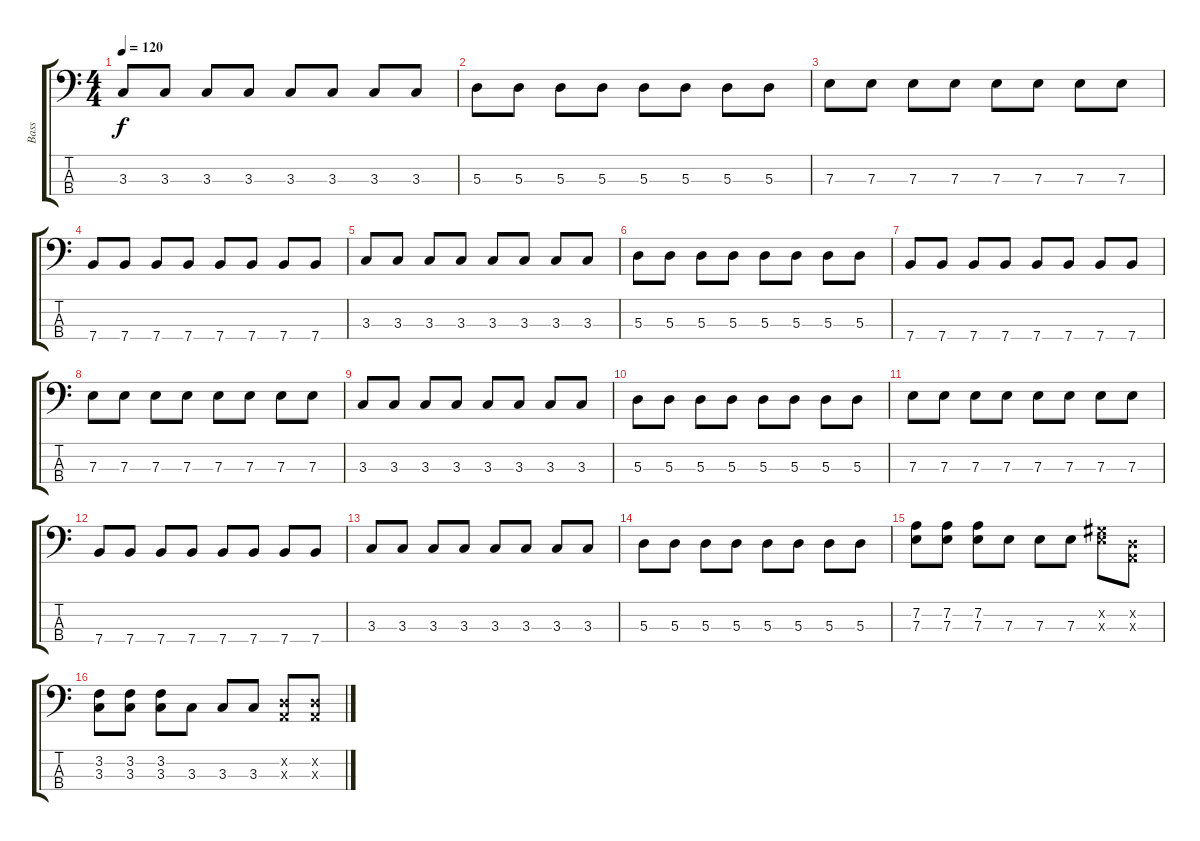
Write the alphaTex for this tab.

\track ("Bass" "Bass") {instrument electricbasspick}
\staff {score tabs}
\tuning (G2 D2 A1 E1) {hide}
\ts (4 4)
\tempo 120
\clef f4
\ks c
3.3.8{dy f} 3.3.8 3.3.8 3.3.8 3.3.8 3.3.8 3.3.8 3.3.8 |
5.3.8 5.3.8 5.3.8 5.3.8 5.3.8 5.3.8 5.3.8 5.3.8 |
7.3.8 7.3.8 7.3.8 7.3.8 7.3.8 7.3.8 7.3.8 7.3.8 |
7.4.8 7.4.8 7.4.8 7.4.8 7.4.8 7.4.8 7.4.8 7.4.8 |
3.3.8 3.3.8 3.3.8 3.3.8 3.3.8 3.3.8 3.3.8 3.3.8 |
5.3.8 5.3.8 5.3.8 5.3.8 5.3.8 5.3.8 5.3.8 5.3.8 |
7.4.8 7.4.8 7.4.8 7.4.8 7.4.8 7.4.8 7.4.8 7.4.8 |
7.3.8 7.3.8 7.3.8 7.3.8 7.3.8 7.3.8 7.3.8 7.3.8 |
3.3.8 3.3.8 3.3.8 3.3.8 3.3.8 3.3.8 3.3.8 3.3.8 |
5.3.8 5.3.8 5.3.8 5.3.8 5.3.8 5.3.8 5.3.8 5.3.8 |
7.3.8 7.3.8 7.3.8 7.3.8 7.3.8 7.3.8 7.3.8 7.3.8 |
7.4.8 7.4.8 7.4.8 7.4.8 7.4.8 7.4.8 7.4.8 7.4.8 |
3.3.8 3.3.8 3.3.8 3.3.8 3.3.8 3.3.8 3.3.8 3.3.8 |
5.3.8 5.3.8 5.3.8 5.3.8 5.3.8 5.3.8 5.3.8 5.3.8 |
(7.2 7.3).8 (7.2 7.3).8 (7.2 7.3).8 7.3.8 7.3.8 7.3.8 (6.2{x} 7.3{x}).8 (0.2{x} 0.3{x}).8 |
(3.2 3.3).8 (3.2 3.3).8 (3.2 3.3).8 3.3.8 3.3.8 3.3.8 (0.2{x} 0.3{x}).8 (0.2{x} 0.3{x}).8
